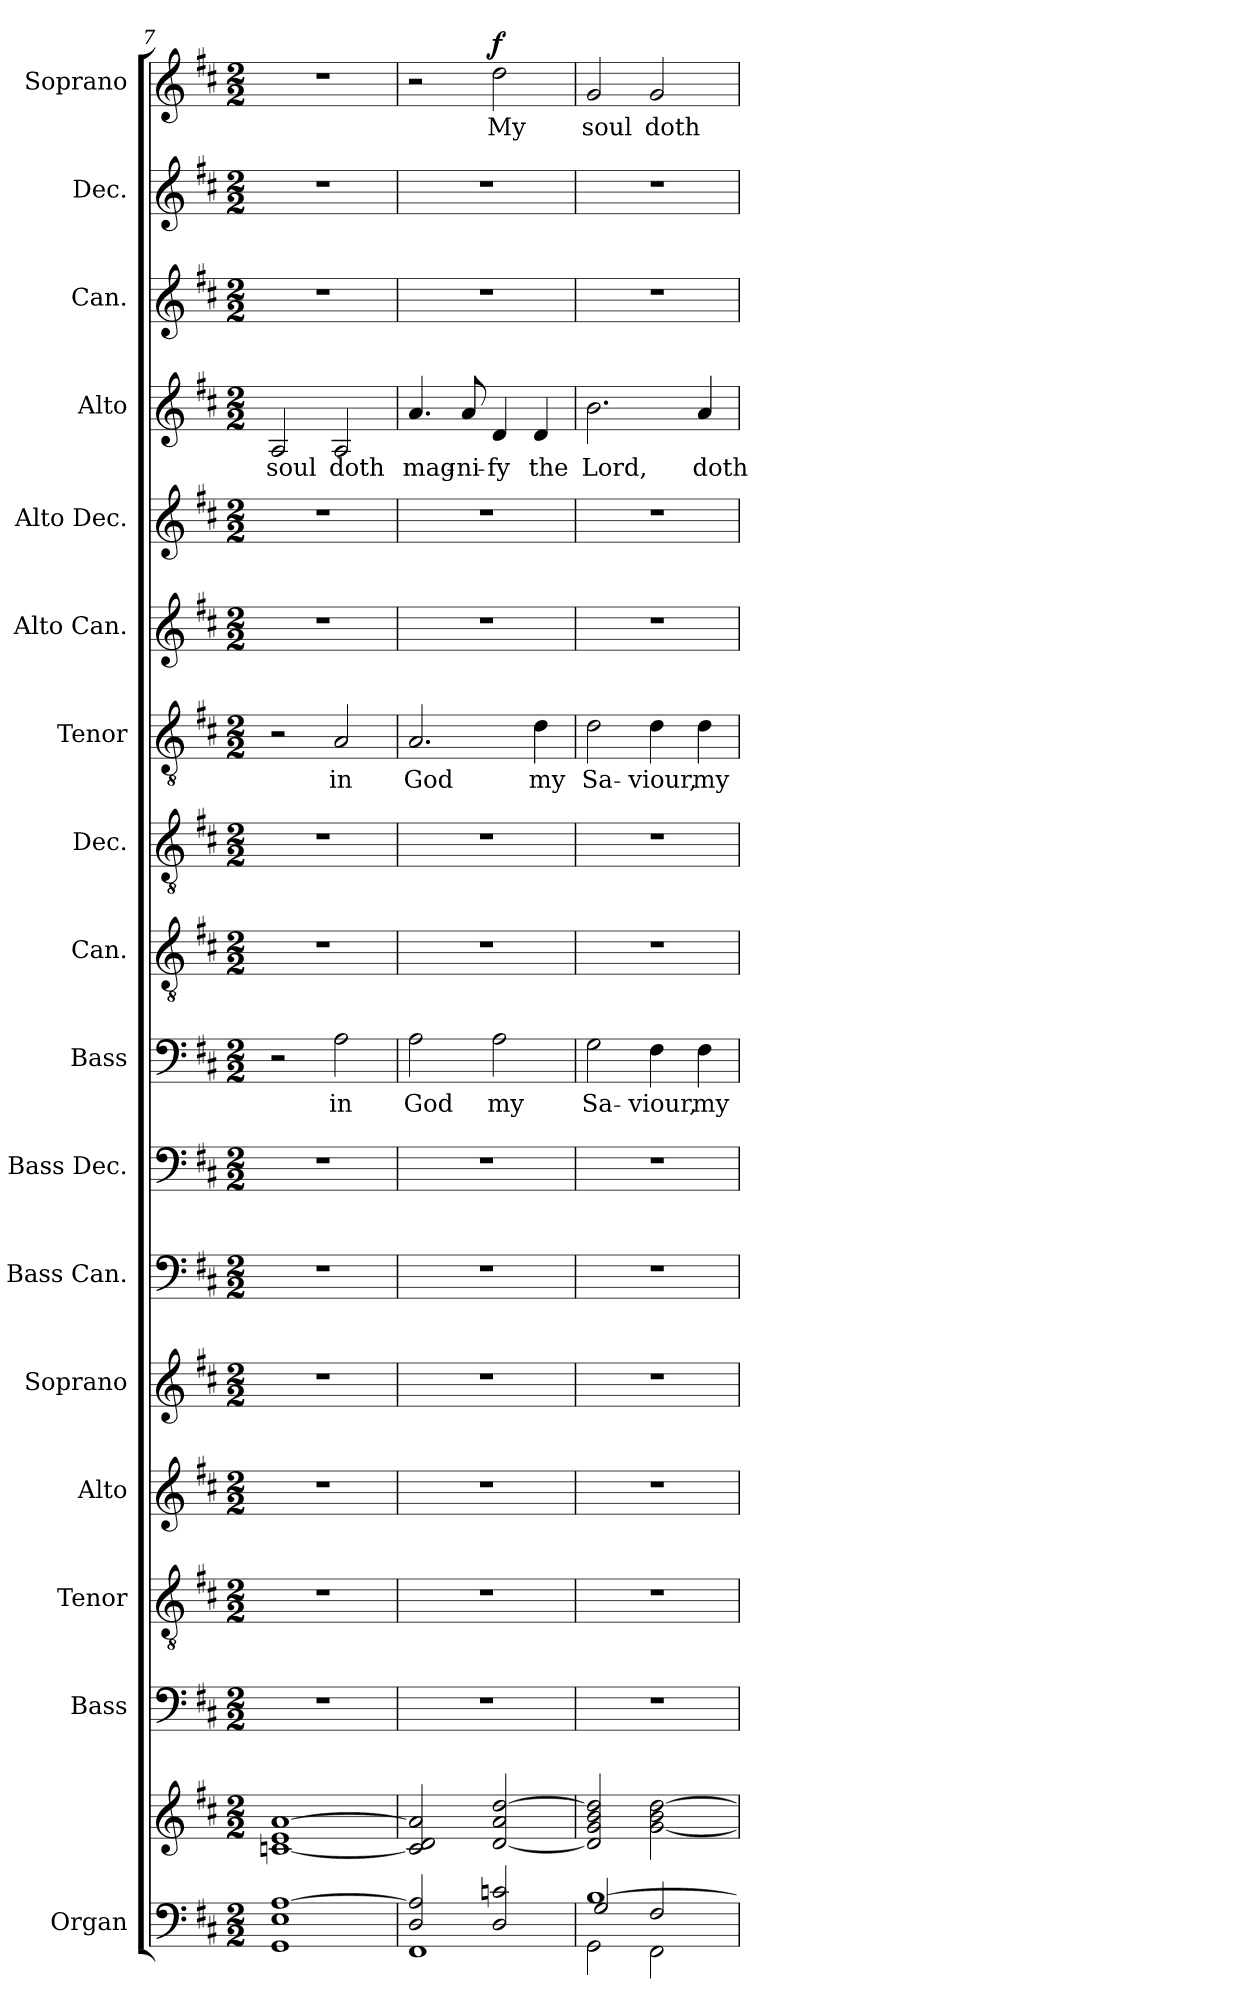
**kern	**kern	**kern	**kern	**kern	**kern	**kern	**kern	**kern	**text	**kern	**kern	**kern	**text	**kern	**kern	**kern	**text	**kern	**kern	**kern	**text	**dynam
*part17	*part17	*part16	*part15	*part14	*part13	*part12	*part11	*part10	*part10	*part9	*part8	*part7	*part7	*part6	*part5	*part4	*part4	*part3	*part2	*part1	*part1	*part1
*staff18	*staff17	*staff16	*staff15	*staff14	*staff13	*staff12	*staff11	*staff10	*staff10	*staff9	*staff8	*staff7	*staff7	*staff6	*staff5	*staff4	*staff4	*staff3	*staff2	*staff1	*staff1	*staff1
*I"Organ	*	*I"Bass	*I"Tenor	*I"Alto	*I"Soprano	*I"Bass Can.	*I"Bass Dec.	*I"Bass	*	*I"Can.	*I"Dec.	*I"Tenor	*	*I"Alto Can.	*I"Alto Dec.	*I"Alto	*	*I"Can.	*I"Dec.	*I"Soprano	*	*
*I'Org.	*	*I'B.	*I'T.	*I'A.	*I'S.	*I'B.   Can.	*I'Dec.	*I'B.	*	*	*I'Dec.	*I'T.	*	*I'A.   Can.	*I'Dec.	*I'A.	*	*	*I'Dec.	*I'S.	*	*
*clefF4	*clefG2	*clefF4	*clefGv2	*clefG2	*clefG2	*clefF4	*clefF4	*clefF4	*	*clefGv2	*clefGv2	*clefGv2	*	*clefG2	*clefG2	*clefG2	*	*clefG2	*clefG2	*clefG2	*	*
*	*	*	*ITrd7c12	*	*	*	*	*	*	*ITrd7c12	*ITrd7c12	*ITrd7c12	*	*	*	*	*	*	*	*	*	*
*k[f#c#]	*k[f#c#]	*k[f#c#]	*k[f#c#]	*k[f#c#]	*k[f#c#]	*k[f#c#]	*k[f#c#]	*k[f#c#]	*	*k[f#c#]	*k[f#c#]	*k[f#c#]	*	*k[f#c#]	*k[f#c#]	*k[f#c#]	*	*k[f#c#]	*k[f#c#]	*k[f#c#]	*	*
*D:	*D:	*D:	*D:	*D:	*D:	*D:	*D:	*D:	*	*D:	*D:	*D:	*	*D:	*D:	*D:	*	*D:	*D:	*D:	*	*
*M2/2	*M2/2	*M2/2	*M2/2	*M2/2	*M2/2	*M2/2	*M2/2	*M2/2	*	*M2/2	*M2/2	*M2/2	*	*M2/2	*M2/2	*M2/2	*	*M2/2	*M2/2	*M2/2	*	*
=7	=7	=7	=7	=7	=7	=7	=7	=7	=7	=7	=7	=7	=7	=7	=7	=7	=7	=7	=7	=7	=7	=7
!	!	!	!	!	!	!	!	!	!	!	!	!	!	!	!	!	!LO:LY:b:color=#000000	!	!	!	!	!
1GGi 1Ei [1Ai	[1cni 1ei [1ai	1r	1r	1r	1r	1r	1r	2r	.	1r	1r	2r	.	1r	1r	2Ai/	soul	1r	1r	1r	.	.
!	!	!	!	!	!	!	!	!	!LO:LY:b:color=#000000	!	!	!	!	!	!	!	!	!	!	!	!	!
!	!	!	!	!	!	!	!	!	!	!	!	!	!LO:LY:b:color=#000000	!	!	!	!	!	!	!	!	!
!	!	!	!	!	!	!	!	!	!	!	!	!	!	!	!	!	!LO:LY:b:color=#000000	!	!	!	!	!
.	.	.	.	.	.	.	.	2Ai\	in	.	.	2AAi/	in	.	.	2Ai/	doth	.	.	.	.	.
=8	=8	=8	=8	=8	=8	=8	=8	=8	=8	=8	=8	=8	=8	=8	=8	=8	=8	=8	=8	=8	=8	=8
*^	*	*	*	*	*	*	*	*	*	*	*	*	*	*	*	*	*	*	*	*	*	*
!	!	!	!	!	!	!	!	!	!	!LO:LY:b:color=#000000	!	!	!	!	!	!	!	!	!	!	!	!	!
!	!	!	!	!	!	!	!	!	!	!	!	!	!	!LO:LY:b:color=#000000	!	!	!	!	!	!	!	!	!
!	!	!	!	!	!	!	!	!	!	!	!	!	!	!	!	!	!	!LO:LY:b:color=#000000	!	!	!	!	!
2Di/ 2Ai]	1FF#i	2ci/] 2di 2ai]	1r	1r	1r	1r	1r	1r	2Ai\	God	1r	1r	2.AAi/	God	1r	1r	4.ai/	mag-	1r	1r	2r	.	.
!	!	!	!	!	!	!	!	!	!	!	!	!	!	!	!	!	!	!LO:LY:b:color=#000000	!	!	!	!	!
.	.	.	.	.	.	.	.	.	.	.	.	.	.	.	.	.	8ai/	-ni-	.	.	.	.	.
!	!	!	!	!	!	!	!	!	!	!LO:LY:b:color=#000000	!	!	!	!	!	!	!	!	!	!	!	!	!
!	!	!	!	!	!	!	!	!	!	!	!	!	!	!	!	!	!	!LO:LY:b:color=#000000	!	!	!	!	!
!	!	!	!	!	!	!	!	!	!	!	!	!	!	!	!	!	!	!	!	!	!	!LO:LY:b:color=#000000	!
2Di/ 2cni	.	[2di/ 2ai [2ddi	.	.	.	.	.	.	2Ai\	my	.	.	.	.	.	.	4di/	-fy	.	.	2ddi\	My	f
!	!	!	!	!	!	!	!	!	!	!	!	!	!	!LO:LY:b:color=#000000	!	!	!	!	!	!	!	!	!
!	!	!	!	!	!	!	!	!	!	!	!	!	!	!	!	!	!	!LO:LY:b:color=#000000	!	!	!	!	!
.	.	.	.	.	.	.	.	.	.	.	.	.	4Di\	my	.	.	4di/	the	.	.	.	.	.
=9	=9	=9	=9	=9	=9	=9	=9	=9	=9	=9	=9	=9	=9	=9	=9	=9	=9	=9	=9	=9	=9	=9	=9
*	*^	*	*	*	*	*	*	*	*	*	*	*	*	*	*	*	*	*	*	*	*	*	*
!	!	!	!	!	!	!	!	!	!	!	!LO:LY:b:color=#000000	!	!	!	!	!	!	!	!	!	!	!	!	!
!	!	!	!	!	!	!	!	!	!	!	!	!	!	!	!LO:LY:b:color=#000000	!	!	!	!	!	!	!	!	!
!	!	!	!	!	!	!	!	!	!	!	!	!	!	!	!	!	!	!	!LO:LY:b:color=#000000	!	!	!	!	!
!	!	!	!	!	!	!	!	!	!	!	!	!	!	!	!	!	!	!	!	!	!	!	!LO:LY:b:color=#000000	!
[1Bi	2GGi\	2Gi/	2di/] 2gi 2bi 2ddi]	1r	1r	1r	1r	1r	1r	2Gi\	Sa-	1r	1r	2Di\	Sa-	1r	1r	2.bi\	Lord,	1r	1r	2gi/	soul	.
!	!	!	!	!	!	!	!	!	!	!	!LO:LY:b:color=#000000	!	!	!	!	!	!	!	!	!	!	!	!	!
!	!	!	!	!	!	!	!	!	!	!	!	!	!	!	!LO:LY:b:color=#000000	!	!	!	!	!	!	!	!	!
!	!	!	!	!	!	!	!	!	!	!	!	!	!	!	!	!	!	!	!	!	!	!	!LO:LY:b:color=#000000	!
.	2FF#i\	2F#i/	[2gi\ 2bi [2ddi	.	.	.	.	.	.	4F#i\	-viour,	.	.	4Di\	-viour,	.	.	.	.	.	.	2gi/	doth	.
!	!	!	!	!	!	!	!	!	!	!	!LO:LY:b:color=#000000	!	!	!	!	!	!	!	!	!	!	!	!	!
!	!	!	!	!	!	!	!	!	!	!	!	!	!	!	!LO:LY:b:color=#000000	!	!	!	!	!	!	!	!	!
!	!	!	!	!	!	!	!	!	!	!	!	!	!	!	!	!	!	!	!LO:LY:b:color=#000000	!	!	!	!	!
.	.	.	.	.	.	.	.	.	.	4F#i\	my	.	.	4Di\	my	.	.	4ai/	doth	.	.	.	.	.
*v	*v	*v	*	*	*	*	*	*	*	*	*	*	*	*	*	*	*	*	*	*	*	*	*	*
=	=	=	=	=	=	=	=	=	=	=	=	=	=	=	=	=	=	=	=	=	=	=
*-	*-	*-	*-	*-	*-	*-	*-	*-	*-	*-	*-	*-	*-	*-	*-	*-	*-	*-	*-	*-	*-	*-
